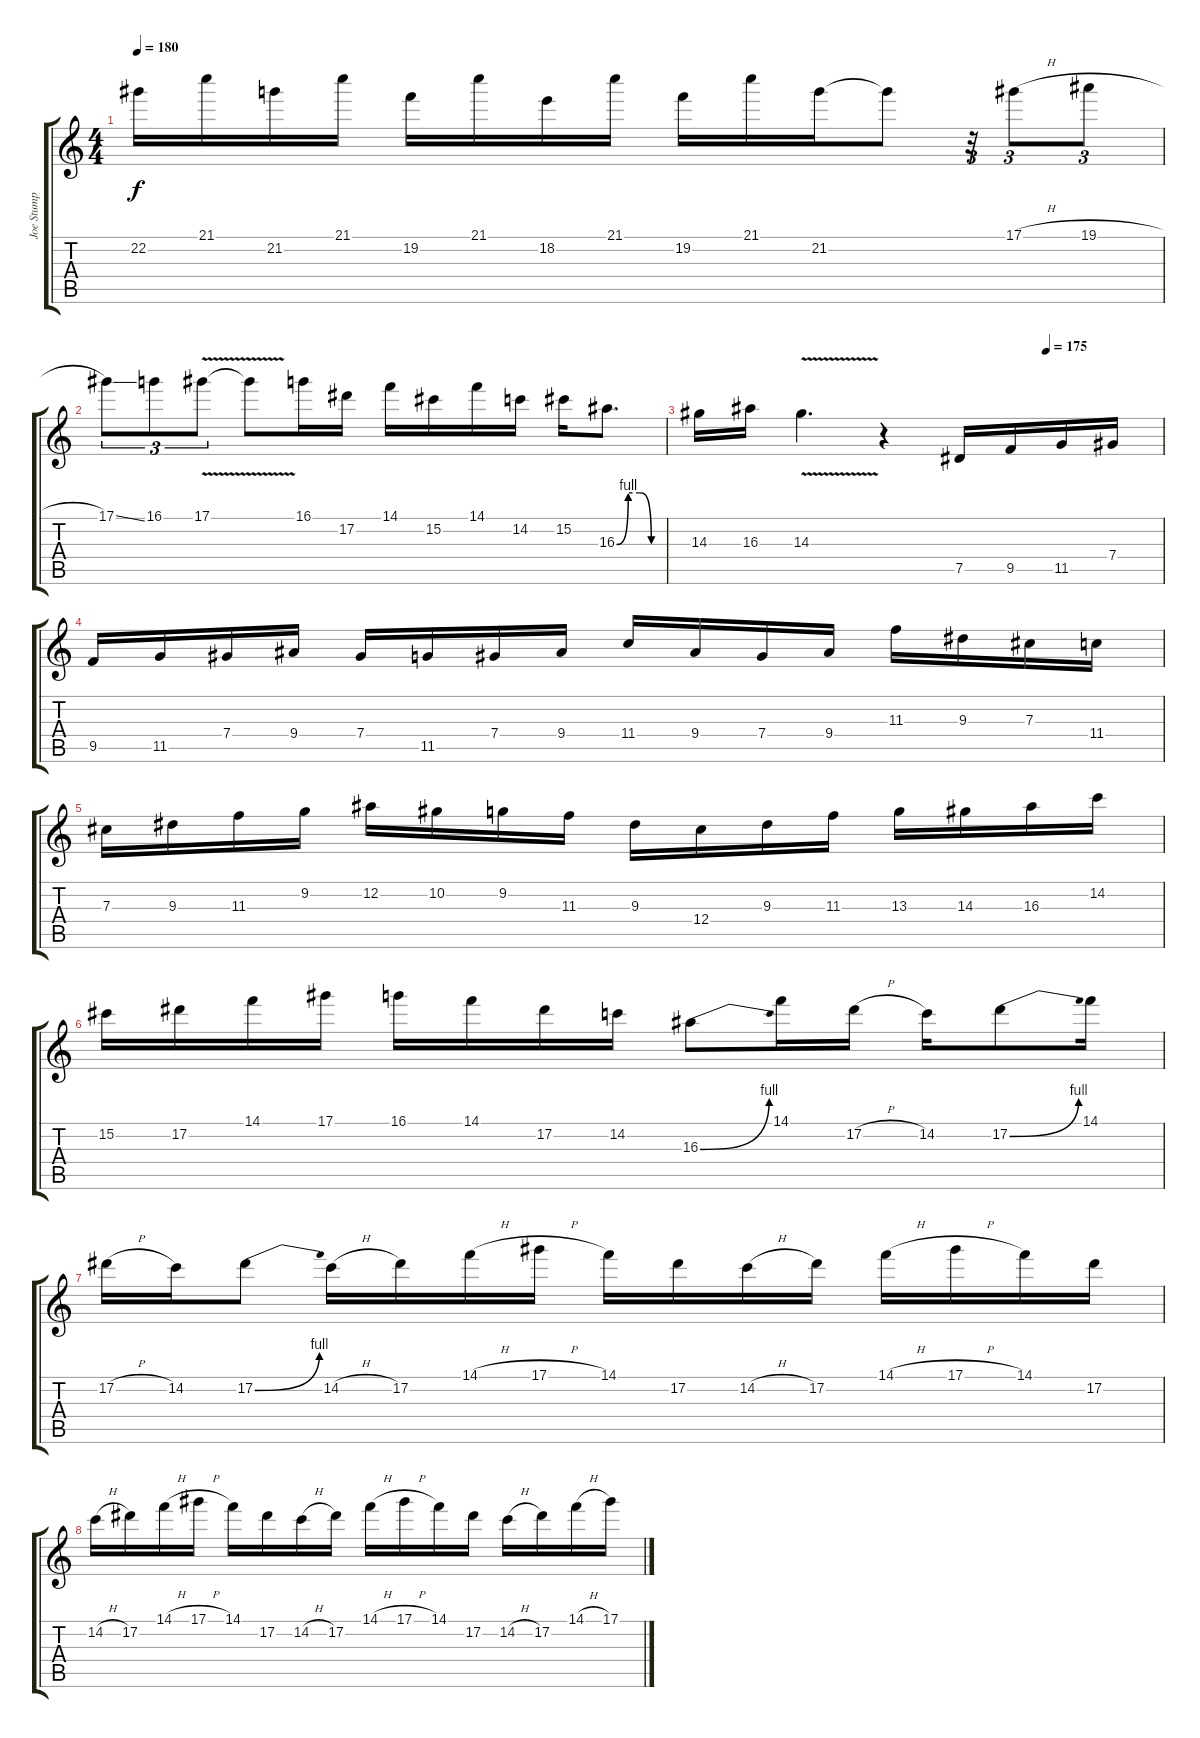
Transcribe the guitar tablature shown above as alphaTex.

\track ("Joe Stump" "Joe Stump") {instrument overdrivenguitar}
\staff {score tabs}
\tuning (Eb4 Bb3 Gb3 Db3 Ab2 Db2) {hide}
\ts (4 4)
\tempo 180
\clef g2
\ks c
22.2.16{dy f} 21.1.16 21.2.16 21.1.16 19.2.16 21.1.16 18.2.16 21.1.16 19.2.16 21.1.16 21.2.16 21.2{t}.8 r.32{tu (3 2)} 17.1{h}.8{tu (3 2)} 19.1{h}.8{tu (3 2)} |
17.1{ss}.8{tu (3 2)} 16.1.8{tu (3 2)} 17.1{v}.8{tu (3 2)} 17.1{t}.8 16.1.16 17.2.16 14.1.16 15.2.16 14.1.16 14.2.16 15.2.16 16.3{be (custom 0 0 15 4 30 4 45 0 60 0)}.8{d} |
\tempo (175 0.75)
14.3.16 16.3.16 14.3{v}.4{d} r.4 7.5.16 9.5.16 11.5.16 7.4.16 |
9.5.16 11.5.16 7.4.16 9.4.16 7.4.16 11.5.16 7.4.16 9.4.16 11.4.16 9.4.16 7.4.16 9.4.16 11.3.16 9.3.16 7.3.16 11.4.16 |
7.3.16 9.3.16 11.3.16 9.2.16 12.2.16 10.2.16 9.2.16 11.3.16 9.3.16 12.4.16 9.3.16 11.3.16 13.3.16 14.3.16 16.3.16 14.2.16 |
15.2.16 17.2.16 14.1.16 17.1.16 16.1.16 14.1.16 17.2.16 14.2.16 16.3{be (bend 0 0 60 4)}.8 14.1.16 17.2{h}.16 14.2.16 17.2{be (bend 0 0 60 4)}.8 14.1.16 |
17.2{h}.16 14.2.16 17.2{be (bend 0 0 60 4)}.8 14.2{h}.16 17.2.16 14.1{h}.16 17.1{h}.16 14.1.16 17.2.16 14.2{h}.16 17.2.16 14.1{h}.16 17.1{h}.16 14.1.16 17.2.16 |
14.2{h}.16 17.2.16 14.1{h}.16 17.1{h}.16 14.1.16 17.2.16 14.2{h}.16 17.2.16 14.1{h}.16 17.1{h}.16 14.1.16 17.2.16 14.2{h}.16 17.2.16 14.1{h}.16 17.1{h}.16
